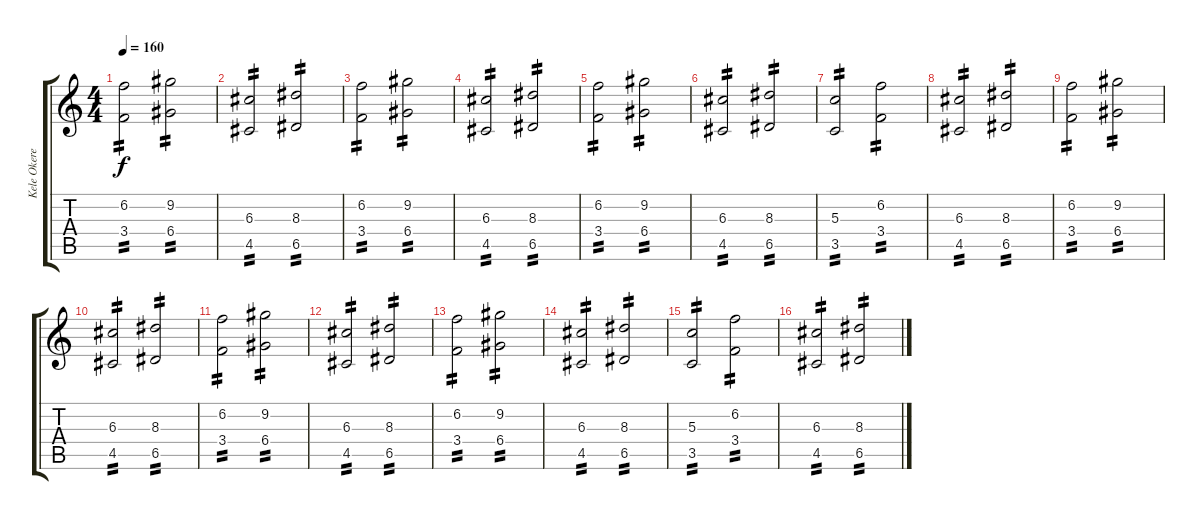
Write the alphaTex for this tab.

\track ("Kele Okereke" "Kele Okere") {instrument overdrivenguitar}
\staff {score tabs}
\tuning (E4 B3 G3 D3 A2 E2) {hide}
\ts (4 4)
\tempo 160
\clef g2
\ks c
(6.2 3.4).2{tp 2 dy f} (9.2 6.4).2{tp 2} |
(6.3 4.5).2{tp 2} (8.3 6.5).2{tp 2} |
(6.2 3.4).2{tp 2} (9.2 6.4).2{tp 2} |
(6.3 4.5).2{tp 2} (8.3 6.5).2{tp 2} |
(6.2 3.4).2{tp 2} (9.2 6.4).2{tp 2} |
(6.3 4.5).2{tp 2} (8.3 6.5).2{tp 2} |
(5.3 3.5).2{tp 2} (6.2 3.4).2{tp 2} |
(6.3 4.5).2{tp 2} (8.3 6.5).2{tp 2} |
(6.2 3.4).2{tp 2} (9.2 6.4).2{tp 2} |
(6.3 4.5).2{tp 2} (8.3 6.5).2{tp 2} |
(6.2 3.4).2{tp 2} (9.2 6.4).2{tp 2} |
(6.3 4.5).2{tp 2} (8.3 6.5).2{tp 2} |
(6.2 3.4).2{tp 2} (9.2 6.4).2{tp 2} |
(6.3 4.5).2{tp 2} (8.3 6.5).2{tp 2} |
(5.3 3.5).2{tp 2} (6.2 3.4).2{tp 2} |
(6.3 4.5).2{tp 2} (8.3 6.5).2{tp 2}
